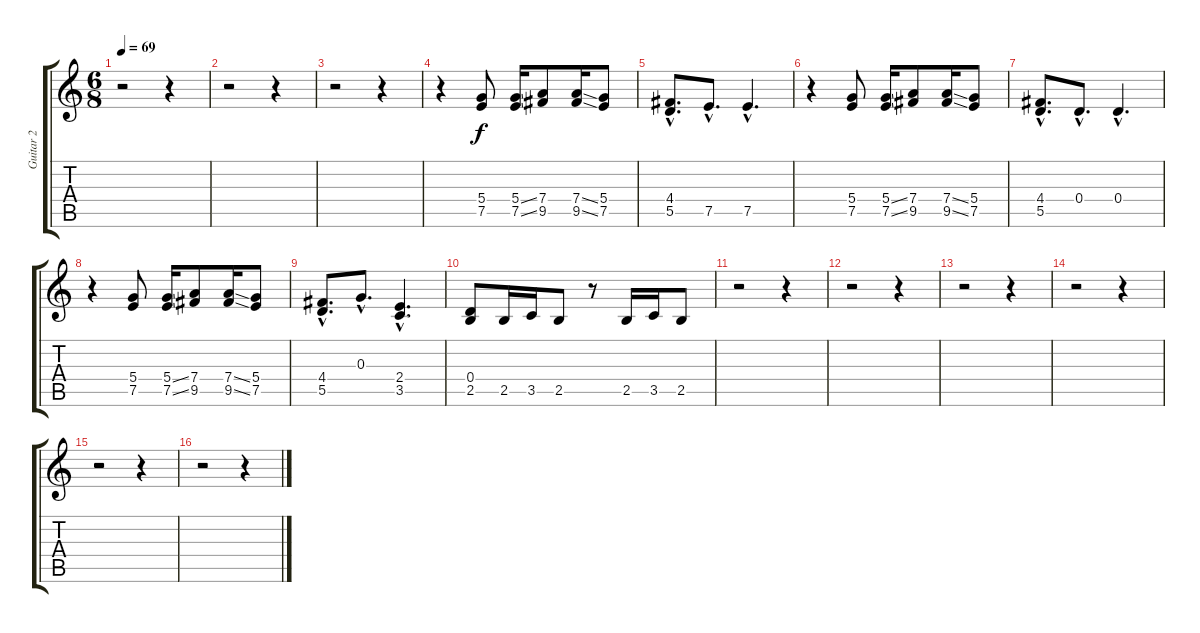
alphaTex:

\track ("Guitar 2" "Guitar 2") {instrument electricguitarclean}
\staff {score tabs}
\tuning (E4 B3 G3 D3 A2 E2) {hide}
\ts (6 8)
\tempo 69
\clef g2
\ks c
r.2{dy f} r.4 |
r.2 r.4 |
r.2 r.4 |
r.4 (5.4 7.5).8 (5.4{ss} 7.5{ss}).16 (7.4 9.5).8 (7.4{ss} 9.5{ss}).16 (5.4 7.5).8 |
(4.4{hac} 5.5{hac}).8{d} 7.5{hac}.8{d} 7.5{hac}.4{d} |
r.4 (5.4 7.5).8 (5.4{ss} 7.5{ss}).16 (7.4 9.5).8 (7.4{ss} 9.5{ss}).16 (5.4 7.5).8 |
(4.4{hac} 5.5{hac}).8{d} 0.4{hac}.8{d} 0.4{hac}.4{d} |
r.4 (5.4 7.5).8 (5.4{ss} 7.5{ss}).16 (7.4 9.5).8 (7.4{ss} 9.5{ss}).16 (5.4 7.5).8 |
(4.4{hac} 5.5{hac}).8{d} 0.3{hac}.8{d} (2.4{hac} 3.5{hac}).4{d} |
(0.4 2.5).8 2.5.16 3.5.16 2.5.8 r.8 2.5.16 3.5.16 2.5.8 |
r.2 r.4 |
r.2 r.4 |
r.2 r.4 |
r.2 r.4 |
r.2 r.4 |
r.2 r.4
